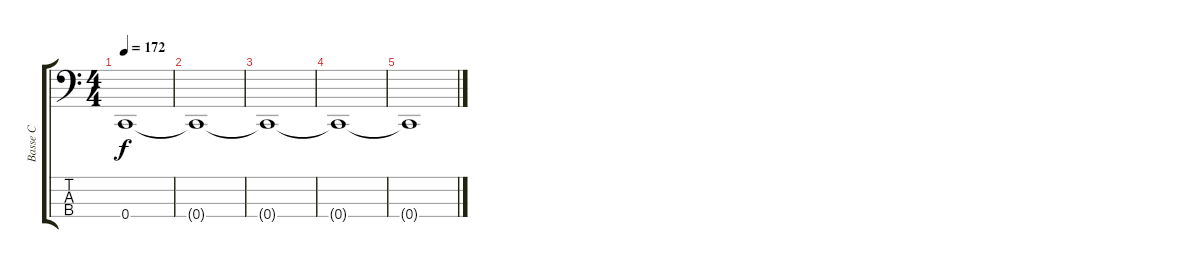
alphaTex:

\track ("Basse C" "Basse C") {instrument electricbasspick}
\staff {score tabs}
\tuning (Eb2 Bb1 F1 C1) {hide}
\ts (4 4)
\tempo 172
\clef f4
\ks c
0.4{t}.1{dy f} |
0.4{t}.1{volume 0} |
0.4{t}.1 |
0.4{t}.1 |
0.4{t}.1
